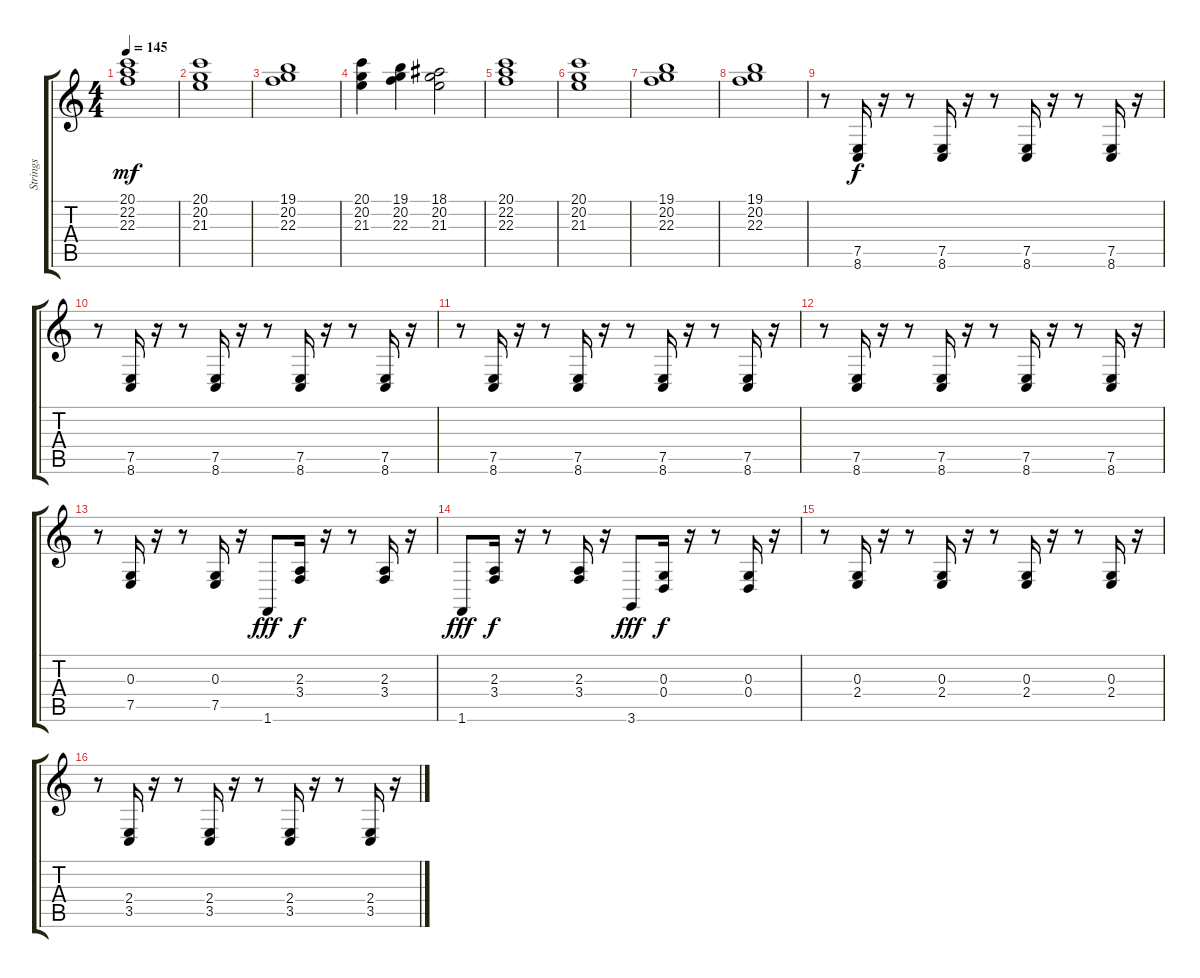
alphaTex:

\track ("Strings" "Strings") {instrument stringensemble1}
\staff {score tabs}
\tuning (E4 B3 G3 D3 A2 E2) {hide}
\ts (4 4)
\tempo 145
\clef g2
\ks c
(20.1 22.2 22.3).1{dy mf} |
(20.1 20.2 21.3).1 |
(19.1 20.2 22.3).1 |
(20.1 20.2 21.3).4 (19.1 20.2 22.3).4 (18.1 20.2 21.3).2 |
(20.1 22.2 22.3).1 |
(20.1 20.2 21.3).1 |
(19.1 20.2 22.3).1 |
(19.1 20.2 22.3).1 |
r.8 (7.5 8.6).16{dy f} r.16 r.8 (7.5 8.6).16 r.16 r.8 (7.5 8.6).16 r.16 r.8 (7.5 8.6).16 r.16 |
r.8 (7.5 8.6).16 r.16 r.8 (7.5 8.6).16 r.16 r.8 (7.5 8.6).16 r.16 r.8 (7.5 8.6).16 r.16 |
r.8 (7.5 8.6).16 r.16 r.8 (7.5 8.6).16 r.16 r.8 (7.5 8.6).16 r.16 r.8 (7.5 8.6).16 r.16 |
r.8 (7.5 8.6).16 r.16 r.8 (7.5 8.6).16 r.16 r.8 (7.5 8.6).16 r.16 r.8 (7.5 8.6).16 r.16 |
r.8 (0.3 7.5).16 r.16 r.8 (0.3 7.5).16 r.16 1.6.8{dy fff} (2.3 3.4).16{dy f} r.16 r.8 (2.3 3.4).16 r.16 |
1.6.8{dy fff} (2.3 3.4).16{dy f} r.16 r.8 (2.3 3.4).16 r.16 3.6.8{dy fff} (0.3 0.4).16{dy f} r.16 r.8 (0.3 0.4).16 r.16 |
r.8 (0.3 2.4).16 r.16 r.8 (0.3 2.4).16 r.16 r.8 (0.3 2.4).16 r.16 r.8 (0.3 2.4).16 r.16 |
r.8 (2.4 3.5).16 r.16 r.8 (2.4 3.5).16 r.16 r.8 (2.4 3.5).16 r.16 r.8 (2.4 3.5).16 r.16
